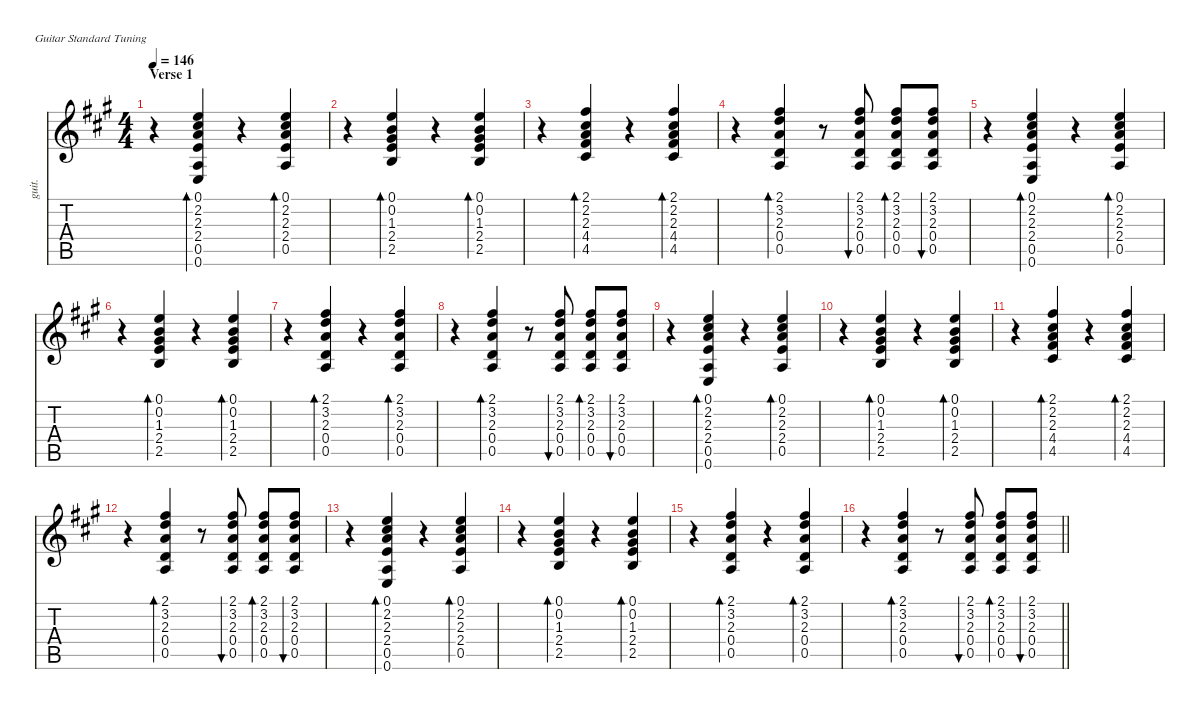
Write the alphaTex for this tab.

\defaultSystemsLayout 4
\hideDynamics
\bracketExtendMode nobrackets
\otherSystemsTrackNameOrientation horizontal
\track ("Guitar-hid" "guit.") {defaultSystemsLayout 4 mute instrument acousticguitarsteel}
\staff {score tabs}
\tuning (E4 B3 G3 D3 A2 E2)
\ts (4 4)
\section ("" "Verse 1")
\tempo 146
\clef g2
\ks a
r.4{dy f beam Down} (0.1{acc forcenatural} 2.2{acc #} 2.3{acc forcenatural} 2.4{acc forcenatural} 0.5{acc forcenatural} 0.6{acc forcenatural}).4{bd 30 beam Up} r.4{beam Up} (0.1{acc forcenatural} 2.2{acc #} 2.3{acc forcenatural} 2.4{acc forcenatural} 0.5{acc forcenatural}).4{bd 30 beam Up} |
r.4{beam Down} (0.1{acc forcenatural} 0.2{acc forcenatural} 1.3{acc #} 2.4{acc forcenatural} 2.5{acc forcenatural}).4{bd 30 beam Up} r.4{beam Up} (0.1{acc forcenatural} 0.2{acc forcenatural} 1.3{acc #} 2.4{acc forcenatural} 2.5{acc forcenatural}).4{bd 30 beam Up} |
r.4{beam Down} (2.1{acc #} 2.2{acc #} 2.3{acc forcenatural} 4.4{acc #} 4.5{acc #}).4{bd 30 beam Up} r.4{beam Up} (2.1{acc #} 2.2{acc #} 2.3{acc forcenatural} 4.4{acc #} 4.5{acc #}).4{bd 30 beam Up} |
r.4{beam Down} (2.1{acc #} 3.2{acc forcenatural} 2.3{acc forcenatural} 0.4{acc forcenatural} 0.5{acc forcenatural}).4{bd 30 beam Up} r.8{beam Up} (2.1{acc #} 3.2{acc forcenatural} 2.3{acc forcenatural} 0.4{acc forcenatural} 0.5{acc forcenatural}).8{bu 30 beam Up} (2.1{acc #} 3.2{acc forcenatural} 2.3{acc forcenatural} 0.4{acc forcenatural} 0.5{acc forcenatural}).8{bd 30 beam Up} (2.1{acc #} 3.2{acc forcenatural} 2.3{acc forcenatural} 0.4{acc forcenatural} 0.5{acc forcenatural}).8{bu 30 beam Up} |
r.4{beam Down} (0.1{acc forcenatural} 2.2{acc #} 2.3{acc forcenatural} 2.4{acc forcenatural} 0.5{acc forcenatural} 0.6{acc forcenatural}).4{bd 30 beam Up} r.4{beam Up} (0.1{acc forcenatural} 2.2{acc #} 2.3{acc forcenatural} 2.4{acc forcenatural} 0.5{acc forcenatural}).4{bd 30 beam Up} |
r.4{beam Down} (0.1{acc forcenatural} 0.2{acc forcenatural} 1.3{acc #} 2.4{acc forcenatural} 2.5{acc forcenatural}).4{bd 30 beam Up} r.4{beam Up} (0.1{acc forcenatural} 0.2{acc forcenatural} 1.3{acc #} 2.4{acc forcenatural} 2.5{acc forcenatural}).4{bd 30 beam Up} |
r.4{beam Down} (2.1{acc #} 3.2{acc forcenatural} 2.3{acc forcenatural} 0.4{acc forcenatural} 0.5{acc forcenatural}).4{bd 30 beam Up} r.4{beam Up} (2.1{acc #} 3.2{acc forcenatural} 2.3{acc forcenatural} 0.4{acc forcenatural} 0.5{acc forcenatural}).4{bd 30 beam Up} |
r.4{beam Down} (2.1{acc #} 3.2{acc forcenatural} 2.3{acc forcenatural} 0.4{acc forcenatural} 0.5{acc forcenatural}).4{bd 30 beam Up} r.8{beam Up} (2.1{acc #} 3.2{acc forcenatural} 2.3{acc forcenatural} 0.4{acc forcenatural} 0.5{acc forcenatural}).8{bu 30 beam Up} (2.1{acc #} 3.2{acc forcenatural} 2.3{acc forcenatural} 0.4{acc forcenatural} 0.5{acc forcenatural}).8{bd 30 beam Up} (2.1{acc #} 3.2{acc forcenatural} 2.3{acc forcenatural} 0.4{acc forcenatural} 0.5{acc forcenatural}).8{bu 30 beam Up} |
r.4{beam Down} (0.1{acc forcenatural} 2.2{acc #} 2.3{acc forcenatural} 2.4{acc forcenatural} 0.5{acc forcenatural} 0.6{acc forcenatural}).4{bd 30 beam Up} r.4{beam Up} (0.1{acc forcenatural} 2.2{acc #} 2.3{acc forcenatural} 2.4{acc forcenatural} 0.5{acc forcenatural}).4{bd 30 beam Up} |
r.4{beam Down} (0.1{acc forcenatural} 0.2{acc forcenatural} 1.3{acc #} 2.4{acc forcenatural} 2.5{acc forcenatural}).4{bd 30 beam Up} r.4{beam Up} (0.1{acc forcenatural} 0.2{acc forcenatural} 1.3{acc #} 2.4{acc forcenatural} 2.5{acc forcenatural}).4{bd 30 beam Up} |
r.4{beam Down} (2.1{acc #} 2.2{acc #} 2.3{acc forcenatural} 4.4{acc #} 4.5{acc #}).4{bd 30 beam Up} r.4{beam Up} (2.1{acc #} 2.2{acc #} 2.3{acc forcenatural} 4.4{acc #} 4.5{acc #}).4{bd 30 beam Up} |
r.4{beam Down} (2.1{acc #} 3.2{acc forcenatural} 2.3{acc forcenatural} 0.4{acc forcenatural} 0.5{acc forcenatural}).4{bd 30 beam Up} r.8{beam Up} (2.1{acc #} 3.2{acc forcenatural} 2.3{acc forcenatural} 0.4{acc forcenatural} 0.5{acc forcenatural}).8{bu 30 beam Up} (2.1{acc #} 3.2{acc forcenatural} 2.3{acc forcenatural} 0.4{acc forcenatural} 0.5{acc forcenatural}).8{bd 30 beam Up} (2.1{acc #} 3.2{acc forcenatural} 2.3{acc forcenatural} 0.4{acc forcenatural} 0.5{acc forcenatural}).8{bu 30 beam Up} |
r.4{beam Down} (0.1{acc forcenatural} 2.2{acc #} 2.3{acc forcenatural} 2.4{acc forcenatural} 0.5{acc forcenatural} 0.6{acc forcenatural}).4{bd 30 beam Up} r.4{beam Up} (0.1{acc forcenatural} 2.2{acc #} 2.3{acc forcenatural} 2.4{acc forcenatural} 0.5{acc forcenatural}).4{bd 30 beam Up} |
r.4{beam Down} (0.1{acc forcenatural} 0.2{acc forcenatural} 1.3{acc #} 2.4{acc forcenatural} 2.5{acc forcenatural}).4{bd 30 beam Up} r.4{beam Up} (0.1{acc forcenatural} 0.2{acc forcenatural} 1.3{acc #} 2.4{acc forcenatural} 2.5{acc forcenatural}).4{bd 30 beam Up} |
r.4{beam Down} (2.1{acc #} 3.2{acc forcenatural} 2.3{acc forcenatural} 0.4{acc forcenatural} 0.5{acc forcenatural}).4{bd 30 beam Up} r.4{beam Up} (2.1{acc #} 3.2{acc forcenatural} 2.3{acc forcenatural} 0.4{acc forcenatural} 0.5{acc forcenatural}).4{bd 30 beam Up} |
\barLineRight lightlight
r.4{beam Down} (2.1{acc #} 3.2{acc forcenatural} 2.3{acc forcenatural} 0.4{acc forcenatural} 0.5{acc forcenatural}).4{bd 30 beam Up} r.8{beam Up} (2.1{acc #} 3.2{acc forcenatural} 2.3{acc forcenatural} 0.4{acc forcenatural} 0.5{acc forcenatural}).8{bu 30 beam Up} (2.1{acc #} 3.2{acc forcenatural} 2.3{acc forcenatural} 0.4{acc forcenatural} 0.5{acc forcenatural}).8{bd 30 beam Up} (2.1{acc #} 3.2{acc forcenatural} 2.3{acc forcenatural} 0.4{acc forcenatural} 0.5{acc forcenatural}).8{bu 30 beam Up}
